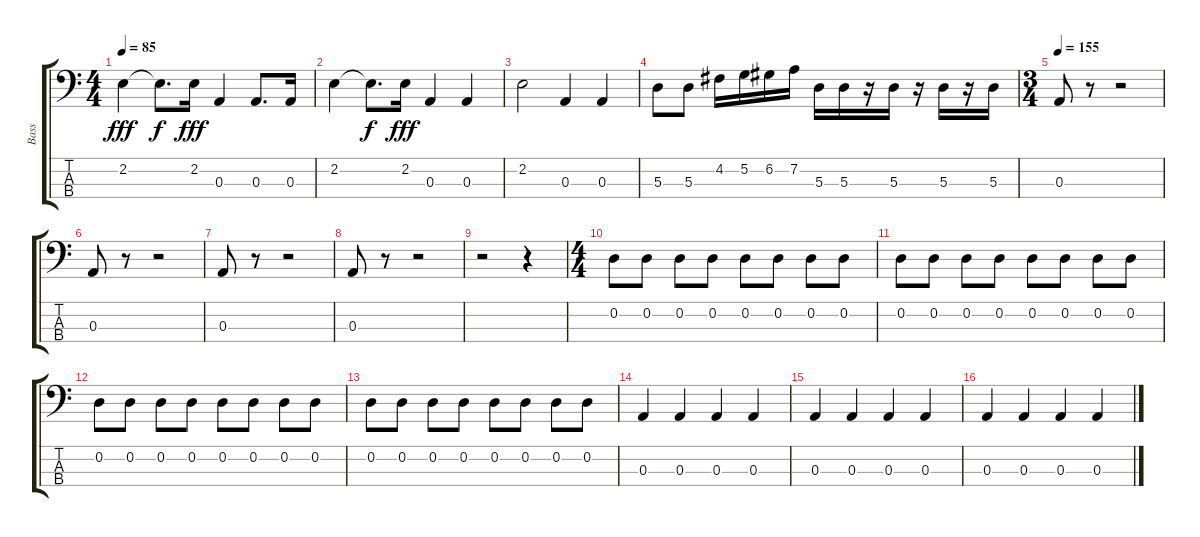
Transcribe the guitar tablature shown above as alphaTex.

\track ("Bass" "Bass") {instrument electricbassfinger}
\staff {score tabs}
\tuning (G2 D2 A1 E1) {hide}
\ts (4 4)
\tempo 85
\clef f4
\ks c
2.2.4{dy fff} 2.2{t}.8{d dy f} 2.2.16{dy fff} 0.3.4 0.3.8{d} 0.3.16 |
2.2.4 2.2{t}.8{d dy f} 2.2.16{dy fff} 0.3.4 0.3.4 |
2.2.2 0.3.4 0.3.4 |
5.3.8 5.3.8 4.2.16 5.2.16 6.2.16 7.2.16 5.3.16 5.3.16 r.16 5.3.16 r.16 5.3.16 r.16 5.3.16 |
\ts (3 4)
\tempo 155
0.3.8 r.8 r.2 |
0.3.8 r.8 r.2 |
0.3.8 r.8 r.2 |
0.3.8 r.8 r.2 |
r.2 r.4 |
\ts (4 4)
0.2.8 0.2.8 0.2.8 0.2.8 0.2.8 0.2.8 0.2.8 0.2.8 |
0.2.8 0.2.8 0.2.8 0.2.8 0.2.8 0.2.8 0.2.8 0.2.8 |
0.2.8 0.2.8 0.2.8 0.2.8 0.2.8 0.2.8 0.2.8 0.2.8 |
0.2.8 0.2.8 0.2.8 0.2.8 0.2.8 0.2.8 0.2.8 0.2.8 |
0.3.4 0.3.4 0.3.4 0.3.4 |
0.3.4 0.3.4 0.3.4 0.3.4 |
0.3.4 0.3.4 0.3.4 0.3.4
